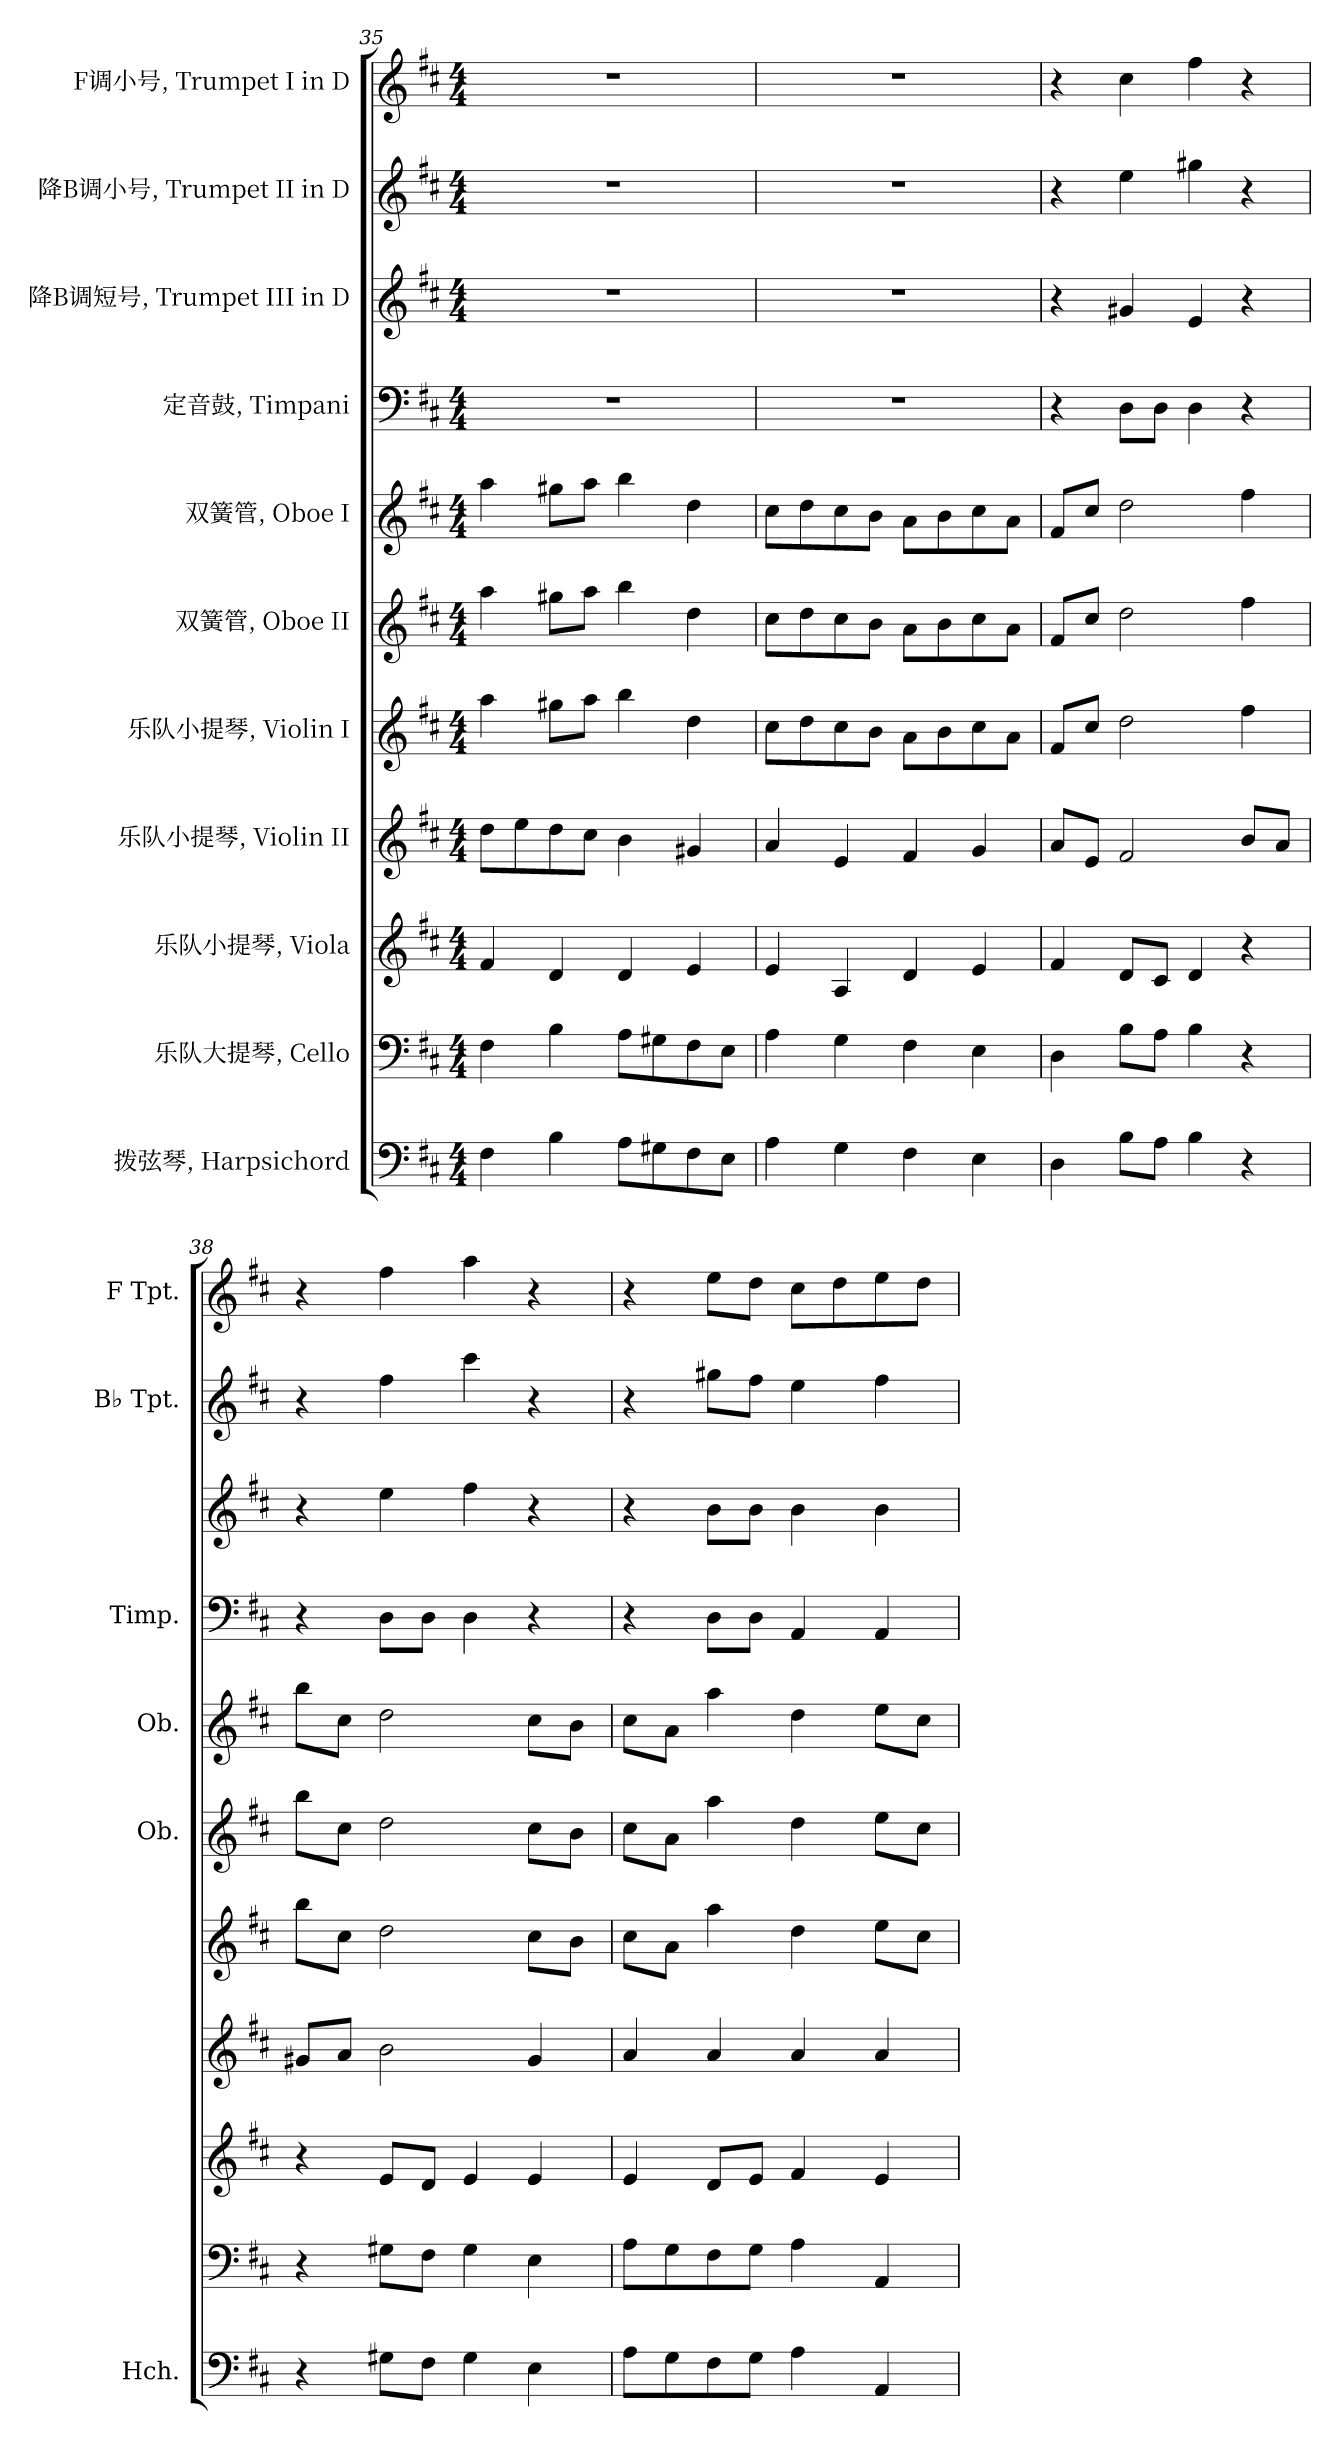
**kern	**kern	**kern	**kern	**kern	**kern	**kern	**kern	**kern	**kern	**kern
*part11	*part10	*part9	*part8	*part7	*part6	*part5	*part4	*part3	*part2	*part1
*staff11	*staff10	*staff9	*staff8	*staff7	*staff6	*staff5	*staff4	*staff3	*staff2	*staff1
*I"拨弦琴, Harpsichord	*I"乐队大提琴, Cello	*I"乐队小提琴, Viola	*I"乐队小提琴, Violin II	*I"乐队小提琴, Violin I	*I"双簧管, Oboe II	*I"双簧管, Oboe I	*I"定音鼓, Timpani	*I"降B调短号, Trumpet III in D	*I"降B调小号, Trumpet II in D	*I"F调小号, Trumpet I in D
*I'Hch.	*	*	*	*	*I'Ob.	*I'Ob.	*I'Timp.	*	*I'B♭ Tpt.	*I'F Tpt.
*clefF4	*clefF4	*clefG2	*clefG2	*clefG2	*clefG2	*clefG2	*clefF4	*clefG2	*clefG2	*clefG2
*	*	*	*	*	*	*	*	*ITrd1c2	*ITrd1c2	*ITrd-3c-5
*k[f#c#]	*k[f#c#]	*k[f#c#]	*k[f#c#]	*k[f#c#]	*k[f#c#]	*k[f#c#]	*k[f#c#]	*k[]	*k[]	*k[f#]
*M4/4	*M4/4	*M4/4	*M4/4	*M4/4	*M4/4	*M4/4	*M4/4	*M4/4	*M4/4	*M4/4
=35	=35	=35	=35	=35	=35	=35	=35	=35	=35	=35
4F#\	4F#\	4f#/	8dd\L	4aa\	4aa\	4aa\	1r	1r	1r	1r
.	.	.	8ee\	.	.	.	.	.	.	.
4B\	4B\	4d/	8dd\	8gg#X\L	8gg#X\L	8gg#X\L	.	.	.	.
.	.	.	8cc#\J	8aa\J	8aa\J	8aa\J	.	.	.	.
8A\L	8A\L	4d/	4b\	4bb\	4bb\	4bb\	.	.	.	.
8G#X\	8G#X\	.	.	.	.	.	.	.	.	.
8F#\	8F#\	4e/	4g#X/	4dd\	4dd\	4dd\	.	.	.	.
8E\J	8E\J	.	.	.	.	.	.	.	.	.
=36	=36	=36	=36	=36	=36	=36	=36	=36	=36	=36
4A\	4A\	4e/	4a/	8cc#\L	8cc#\L	8cc#\L	1r	1r	1r	1r
.	.	.	.	8dd\	8dd\	8dd\	.	.	.	.
4G\	4G\	4A/	4e/	8cc#\	8cc#\	8cc#\	.	.	.	.
.	.	.	.	8b\J	8b\J	8b\J	.	.	.	.
4F#\	4F#\	4d/	4f#/	8a\L	8a\L	8a\L	.	.	.	.
.	.	.	.	8b\	8b\	8b\	.	.	.	.
4E\	4E\	4e/	4g/	8cc#\	8cc#\	8cc#\	.	.	.	.
.	.	.	.	8a\J	8a\J	8a\J	.	.	.	.
!!LO:PB:g=z
=37	=37	=37	=37	=37	=37	=37	=37	=37	=37	=37
4D\	4D\	4f#/	8a/L	8f#/L	8f#/L	8f#/L	4r	4r	4r	4r
.	.	.	8e/J	8cc#/J	8cc#/J	8cc#/J	.	.	.	.
8B\L	8B\L	8d/L	2f#/	2dd\	2dd\	2dd\	8D\L	4f#X/	4dd\	4ff#\
8A\J	8A\J	8c#/J	.	.	.	.	8D\J	.	.	.
4B\	4B\	4d/	.	.	.	.	4D\	4d/	4ff#X\	4bb\
4r	4r	4r	8b/L	4ff#\	4ff#\	4ff#\	4r	4r	4r	4r
.	.	.	8a/J	.	.	.	.	.	.	.
=38	=38	=38	=38	=38	=38	=38	=38	=38	=38	=38
4r	4r	4r	8g#X/L	8bb\L	8bb\L	8bb\L	4r	4r	4r	4r
.	.	.	8a/J	8cc#\J	8cc#\J	8cc#\J	.	.	.	.
8G#X\L	8G#X\L	8e/L	2b\	2dd\	2dd\	2dd\	8D\L	4dd\	4ee\	4bb\
8F#\J	8F#\J	8d/J	.	.	.	.	8D\J	.	.	.
4G#\	4G#\	4e/	.	.	.	.	4D\	4ee\	4bb\	4ddd\
4E\	4E\	4e/	4g#/	8cc#\L	8cc#\L	8cc#\L	4r	4r	4r	4r
.	.	.	.	8b\J	8b\J	8b\J	.	.	.	.
=39	=39	=39	=39	=39	=39	=39	=39	=39	=39	=39
8A\L	8A\L	4e/	4a/	8cc#\L	8cc#\L	8cc#\L	4r	4r	4r	4r
8G\	8G\	.	.	8a\J	8a\J	8a\J	.	.	.	.
8F#\	8F#\	8d/L	4a/	4aa\	4aa\	4aa\	8D\L	8a\L	8ff#X\L	8aa\L
8G\J	8G\J	8e/J	.	.	.	.	8D\J	8a\J	8ee\J	8gg\J
4A\	4A\	4f#/	4a/	4dd\	4dd\	4dd\	4AA/	4a\	4dd\	8ff#\L
.	.	.	.	.	.	.	.	.	.	8gg\
4AA/	4AA/	4e/	4a/	8ee\L	8ee\L	8ee\L	4AA/	4a\	4ee\	8aa\
.	.	.	.	8cc#\J	8cc#\J	8cc#\J	.	.	.	8gg\J
=	=	=	=	=	=	=	=	=	=	=
*-	*-	*-	*-	*-	*-	*-	*-	*-	*-	*-
